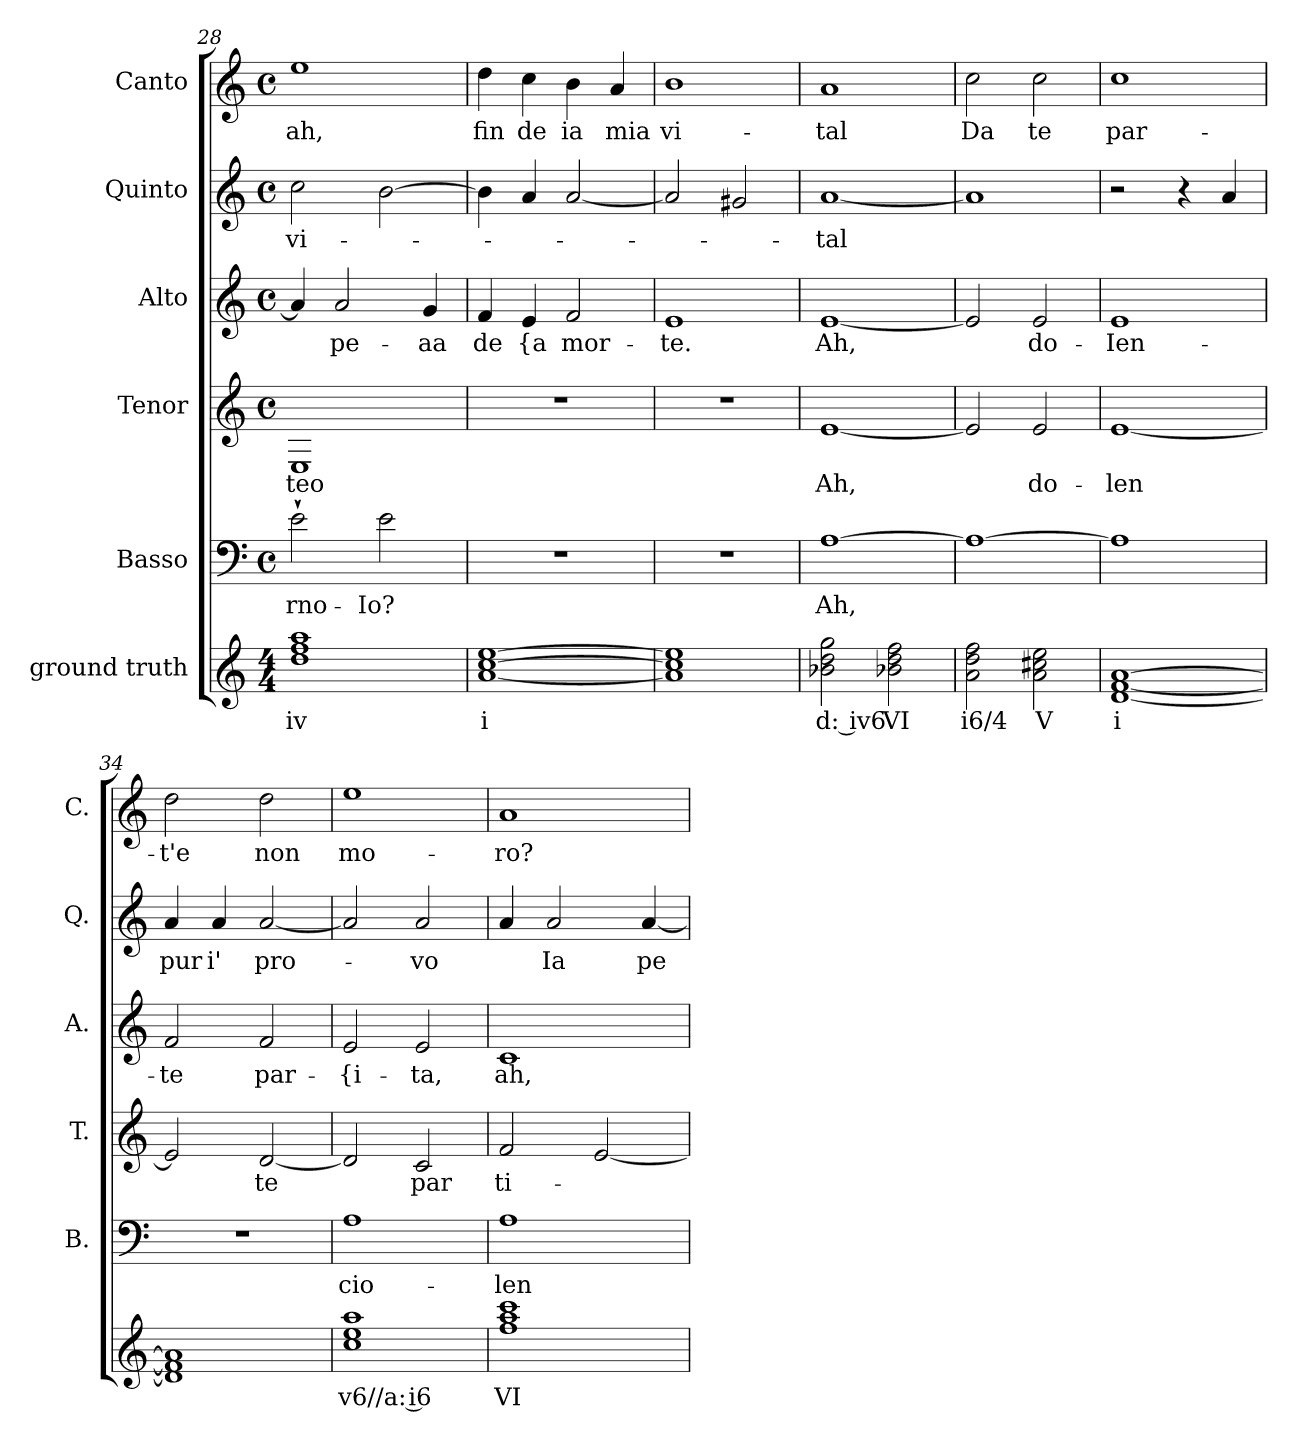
**kern	**text	**kern	**text	**kern	**text	**kern	**text	**kern	**text	**kern	**text
*part6	*part6	*part5	*part5	*part4	*part4	*part3	*part3	*part2	*part2	*part1	*part1
*staff6	*staff6	*staff5	*staff5	*staff4	*staff4	*staff3	*staff3	*staff2	*staff2	*staff1	*staff1
*I"ground truth	*	*I"Basso	*	*I"Tenor	*	*I"Alto	*	*I"Quinto	*	*I"Canto	*
*	*	*I'B.	*	*I'T.	*	*I'A.	*	*I'Q.	*	*I'C.	*
*	*	*clefF4	*	*clefG2	*	*clefG2	*	*clefG2	*	*clefG2	*
*k[]	*	*k[]	*	*k[]	*	*k[]	*	*k[]	*	*k[]	*
*M4/4	*	*M4/4	*	*M4/4	*	*M4/4	*	*M4/4	*	*M4/4	*
*	*	*met(c)	*	*met(c)	*	*met(c)	*	*met(c)	*	*met(c)	*
=28	=28	=28	=28	=28	=28	=28	=28	=28	=28	=28	=28
!	!	!	!LO:LY:b	!	!	!	!	!	!	!	!
!	!	!	!	!	!LO:LY:b	!	!	!	!	!	!
!	!	!	!	!	!	!	!	!	!LO:LY:b	!	!
!	!	!	!	!	!	!	!	!	!	!	!LO:LY:b
1dd 1ff 1aa	iv	2e`\	-rno-	1E	-teo	4a/]	.	2cc\	-vi-	1ee	-ah,
!	!	!	!	!	!	!	!LO:LY:b	!	!	!	!
.	.	.	.	.	.	2a/	-pe-	.	.	.	.
!	!	!	!LO:LY:b	!	!	!	!	!	!	!	!
.	.	2e\	-Io?	.	.	.	.	[2b\	.	.	.
!	!	!	!	!	!	!	!LO:LY:b	!	!	!	!
.	.	.	.	.	.	4g/	-aa	.	.	.	.
=29	=29	=29	=29	=29	=29	=29	=29	=29	=29	=29	=29
!	!	!	!	!	!	!	!LO:LY:b	!	!	!	!
!	!	!	!	!	!	!	!	!	!	!	!LO:LY:b
[1a [1cc [1ee	i	1r	.	1r	.	4f/	-de	4b\]	.	4dd\	-fin
!	!	!	!	!	!	!	!LO:LY:b	!	!	!	!
!	!	!	!	!	!	!	!	!	!	!	!LO:LY:b
.	.	.	.	.	.	4e/	-{a	4a/	.	4cc\	-de
!	!	!	!	!	!	!	!LO:LY:b	!	!	!	!
!	!	!	!	!	!	!	!	!	!	!	!LO:LY:b
.	.	.	.	.	.	2f/	-mor-	[2a/	.	4b\	-ia
!	!	!	!	!	!	!	!	!	!	!	!LO:LY:b
.	.	.	.	.	.	.	.	.	.	4a/	-mia
=30	=30	=30	=30	=30	=30	=30	=30	=30	=30	=30	=30
!	!	!	!	!	!	!	!LO:LY:b	!	!	!	!
!	!	!	!	!	!	!	!	!	!	!	!LO:LY:b
1a] 1cc] 1ee]	.	1r	.	1r	.	1e	-te.	2a/]	.	1b	-vi-
.	.	.	.	.	.	.	.	2g#X/	.	.	.
=31	=31	=31	=31	=31	=31	=31	=31	=31	=31	=31	=31
!	!	!	!LO:LY:b	!	!	!	!	!	!	!	!
!	!	!	!	!	!LO:LY:b	!	!	!	!	!	!
!	!	!	!	!	!	!	!LO:LY:b	!	!	!	!
!	!	!	!	!	!	!	!	!	!LO:LY:b	!	!
!	!	!	!	!	!	!	!	!	!	!	!LO:LY:b
2b-X 2dd 2gg	d: iv6	[1A	-Ah,	[1e	-Ah,	[1e	-Ah,	[1a	-tal	1a	-tal
2b-X 2dd 2ff	VI	.	.	.	.	.	.	.	.	.	.
=32	=32	=32	=32	=32	=32	=32	=32	=32	=32	=32	=32
!	!	!	!	!	!	!	!	!	!	!	!LO:LY:b
2a 2dd 2ff	i6/4	1A_	.	2e/]	.	2e/]	.	1a]	.	2cc\	-Da
!	!	!	!	!	!LO:LY:b	!	!	!	!	!	!
!	!	!	!	!	!	!	!LO:LY:b	!	!	!	!
!	!	!	!	!	!	!	!	!	!	!	!LO:LY:b
2a 2cc#X 2ee	V	.	.	2e/	-do-	2e/	-do-	.	.	2cc\	-te
=33	=33	=33	=33	=33	=33	=33	=33	=33	=33	=33	=33
!	!	!	!	!	!LO:LY:b	!	!	!	!	!	!
!	!	!	!	!	!	!	!LO:LY:b	!	!	!	!
!	!	!	!	!	!	!	!	!	!	!	!LO:LY:b
[1d [1f [1a	i	1A]	.	[1e	-len	1e	-Ien-	2r	.	1cc	-par-
.	.	.	.	.	.	.	.	4r	.	.	.
.	.	.	.	.	.	.	.	4a/	.	.	.
!!LO:LB:g=z
=34	=34	=34	=34	=34	=34	=34	=34	=34	=34	=34	=34
!	!	!	!	!	!	!	!LO:LY:b	!	!	!	!
!	!	!	!	!	!	!	!	!	!LO:LY:b	!	!
!	!	!	!	!	!	!	!	!	!	!	!LO:LY:b
1d] 1f] 1a]	.	1r	.	2e/]	.	2f/	-te	4a/	-pur	2dd\	-t'e
!	!	!	!	!	!	!	!	!	!LO:LY:b	!	!
.	.	.	.	.	.	.	.	4a/	-i'	.	.
!	!	!	!	!	!LO:LY:b	!	!	!	!	!	!
!	!	!	!	!	!	!	!LO:LY:b	!	!	!	!
!	!	!	!	!	!	!	!	!	!LO:LY:b	!	!
!	!	!	!	!	!	!	!	!	!	!	!LO:LY:b
.	.	.	.	[2d/	-te	2f/	-par-	[2a/	-pro-	2dd\	-non
=35	=35	=35	=35	=35	=35	=35	=35	=35	=35	=35	=35
!	!	!	!LO:LY:b	!	!	!	!	!	!	!	!
!	!	!	!	!	!	!	!LO:LY:b	!	!	!	!
!	!	!	!	!	!	!	!	!	!	!	!LO:LY:b
1cc 1ee 1aa	v6//a: i6	1A	-cio-	2d/]	.	2e/	-{i-	2a/]	.	1ee	-mo-
!	!	!	!	!	!LO:LY:b	!	!	!	!	!	!
!	!	!	!	!	!	!	!LO:LY:b	!	!	!	!
!	!	!	!	!	!	!	!	!	!LO:LY:b	!	!
.	.	.	.	2c/	-par	2e/	-ta,	2a/	-vo	.	.
=36	=36	=36	=36	=36	=36	=36	=36	=36	=36	=36	=36
!	!	!	!LO:LY:b	!	!	!	!	!	!	!	!
!	!	!	!	!	!LO:LY:b	!	!	!	!	!	!
!	!	!	!	!	!	!	!LO:LY:b	!	!	!	!
!	!	!	!	!	!	!	!	!	!	!	!LO:LY:b
1ff 1aa 1ccc	VI	1A	-len-	2f/	-ti-	1c	-ah,	4a/	.	1a	-ro?
!	!	!	!	!	!	!	!	!	!LO:LY:b	!	!
.	.	.	.	.	.	.	.	2a/	-Ia	.	.
.	.	.	.	[2e/	.	.	.	.	.	.	.
!	!	!	!	!	!	!	!	!	!LO:LY:b	!	!
.	.	.	.	.	.	.	.	[4a/	-pe-	.	.
=	=	=	=	=	=	=	=	=	=	=	=
*-	*-	*-	*-	*-	*-	*-	*-	*-	*-	*-	*-
